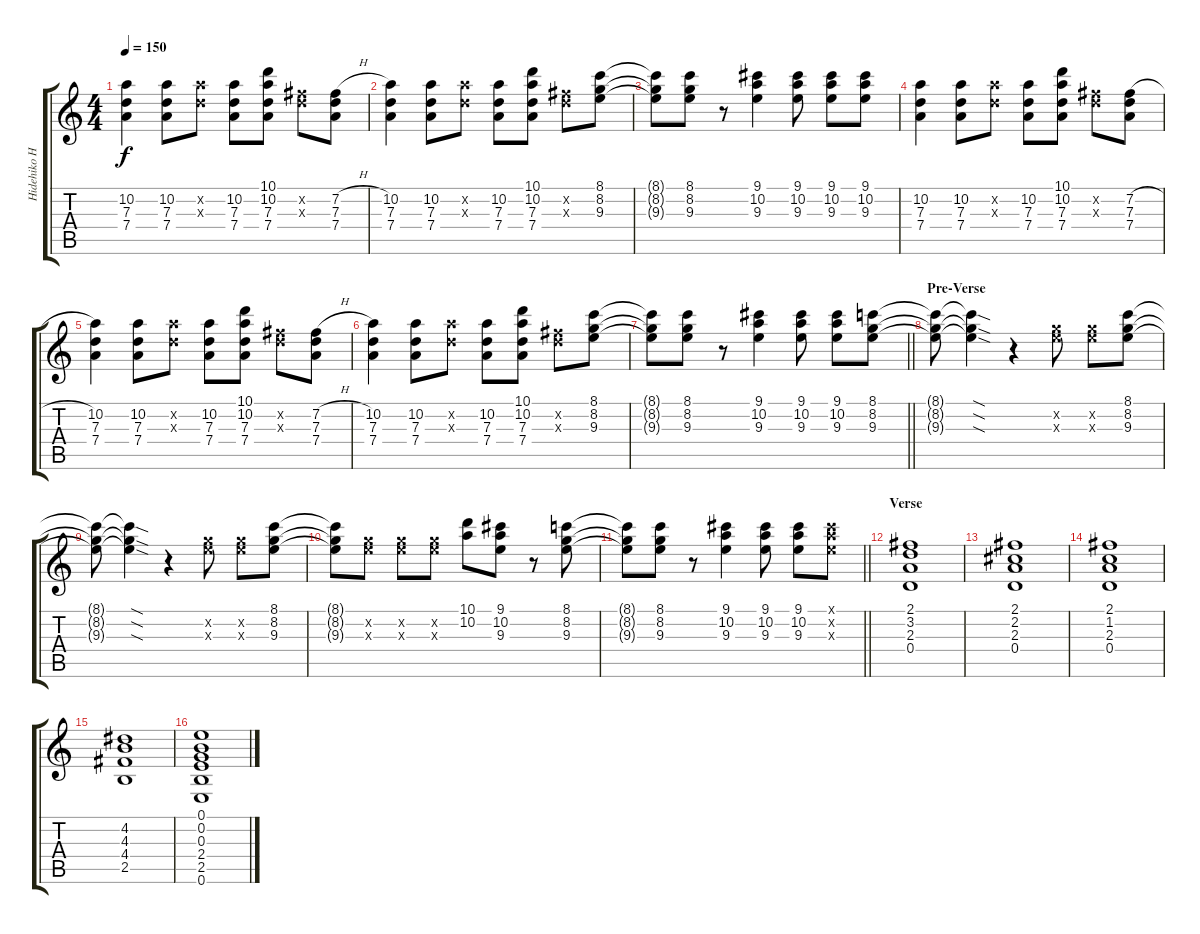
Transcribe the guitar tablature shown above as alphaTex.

\track ("Hidehiko Hoshino" "Hidehiko H") {instrument electricguitarjazz}
\staff {score tabs}
\tuning (E4 B3 G3 D3 A2 E2) {hide}
\ts (4 4)
\tempo 150
\clef g2
\ks c
(10.2 7.3 7.4).4{dy f} (10.2 7.3 7.4).8 (10.2{x} 7.3{x}).8 (10.2 7.3 7.4).8 (10.1 10.2 7.3 7.4).8 (7.2{x} 7.3{x}).8 (7.2{h} 7.3 7.4).8 |
(10.2 7.3 7.4).4 (10.2 7.3 7.4).8 (10.2{x} 7.3{x}).8 (10.2 7.3 7.4).8 (10.1 10.2 7.3 7.4).8 (7.2{x} 7.3{x}).8 (8.1 8.2 9.3).8 |
(8.1{t} 8.2{t} 9.3{t}).8 (8.1 8.2 9.3).8 r.8 (9.1 10.2 9.3).4 (9.1 10.2 9.3).8 (9.1 10.2 9.3).8 (9.1 10.2 9.3).8 |
(10.2 7.3 7.4).4 (10.2 7.3 7.4).8 (10.2{x} 7.3{x}).8 (10.2 7.3 7.4).8 (10.1 10.2 7.3 7.4).8 (7.2{x} 7.3{x}).8 (7.2{h} 7.3 7.4).8 |
(10.2 7.3 7.4).4 (10.2 7.3 7.4).8 (10.2{x} 7.3{x}).8 (10.2 7.3 7.4).8 (10.1 10.2 7.3 7.4).8 (7.2{x} 7.3{x}).8 (7.2{h} 7.3 7.4).8 |
(10.2 7.3 7.4).4 (10.2 7.3 7.4).8 (10.2{x} 7.3{x}).8 (10.2 7.3 7.4).8 (10.1 10.2 7.3 7.4).8 (7.2{x} 7.3{x}).8 (8.1 8.2 9.3).8 |
\barLineRight lightlight
(8.1{t} 8.2{t} 9.3{t}).8 (8.1 8.2 9.3).8 r.8 (9.1 10.2 9.3).4 (9.1 10.2 9.3).8 (9.1 10.2 9.3).8 (8.1 8.2 9.3).8 |
\section ("" "Pre-Verse")
(8.1{t} 8.2{t} 9.3{t}).8 (8.1{sod t} 8.2{sod t} 9.3{sod t}).4 r.4 (8.2{x} 9.3{x}).8 (8.2{x} 9.3{x}).8 (8.1 8.2 9.3).8 |
(8.1{t} 8.2{t} 9.3{t}).8 (8.1{sod t} 8.2{sod t} 9.3{sod t}).4 r.4 (8.2{x} 9.3{x}).8 (8.2{x} 9.3{x}).8 (8.1 8.2 9.3).8 |
(8.1{t} 8.2{t} 9.3{t}).8 (8.2{x} 9.3{x}).8 (8.2{x} 9.3{x}).8 (8.2{x} 9.3{x}).8 (10.1 10.2).8 (9.1 10.2 9.3).8 r.8 (8.1 8.2 9.3).8 |
\barLineRight lightlight
(8.1{t} 8.2{t} 9.3{t}).8 (8.1 8.2 9.3).8 r.8 (9.1 10.2 9.3).4 (9.1 10.2 9.3).8 (9.1 10.2 9.3).8 (9.1{x} 10.2{x} 9.3{x}).8 |
\section ("" "Verse")
(2.1 3.2 2.3 0.4).1 |
(2.1 2.2 2.3 0.4).1 |
(2.1 1.2 2.3 0.4).1 |
(4.2 4.3 4.4 2.5).1 |
(0.1 0.2 0.3 2.4 2.5 0.6).1
